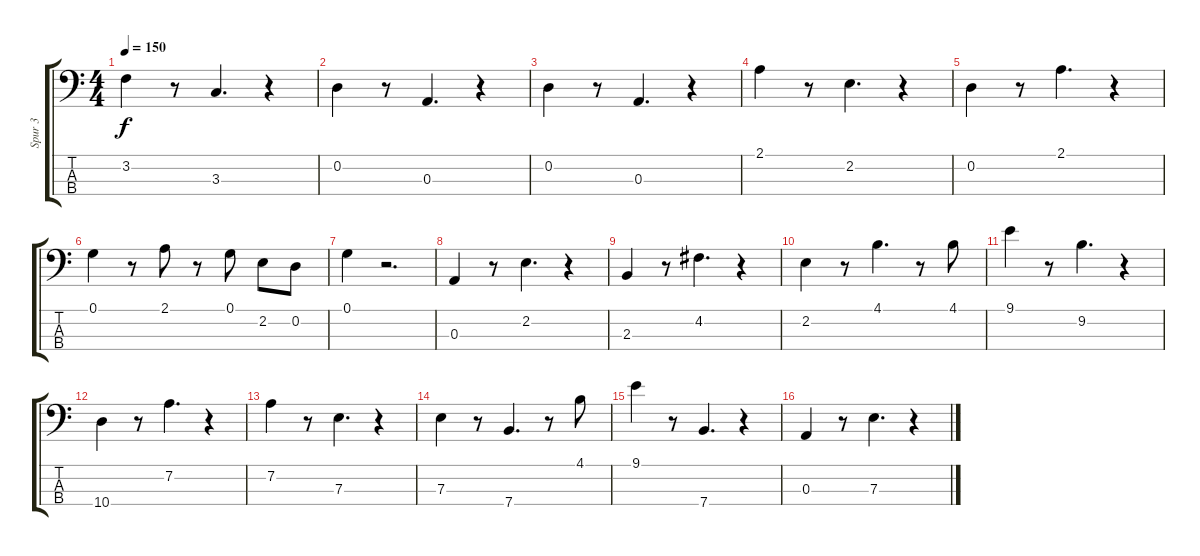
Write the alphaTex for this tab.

\track ("Spur 3" "Spur 3") {instrument acousticbass}
\staff {score tabs}
\tuning (G2 D2 A1 E1) {hide}
\ts (4 4)
\tempo 150
\clef f4
\ks c
3.2.4{dy f} r.8 3.3.4{d} r.4 |
0.2.4 r.8 0.3.4{d} r.4 |
0.2.4 r.8 0.3.4{d} r.4 |
2.1.4 r.8 2.2.4{d} r.4 |
0.2.4 r.8 2.1.4{d} r.4 |
0.1.4 r.8 2.1.8 r.8 0.1.8 2.2.8 0.2.8 |
0.1.4 r.2{d} |
0.3.4 r.8 2.2.4{d} r.4 |
2.3.4 r.8 4.2.4{d} r.4 |
2.2.4 r.8 4.1.4{d} r.8 4.1.8 |
9.1.4 r.8 9.2.4{d} r.4 |
10.4.4 r.8 7.2.4{d} r.4 |
7.2.4 r.8 7.3.4{d} r.4 |
7.3.4 r.8 7.4.4{d} r.8 4.1.8 |
9.1.4 r.8 7.4.4{d} r.4 |
0.3.4 r.8 7.3.4{d} r.4
